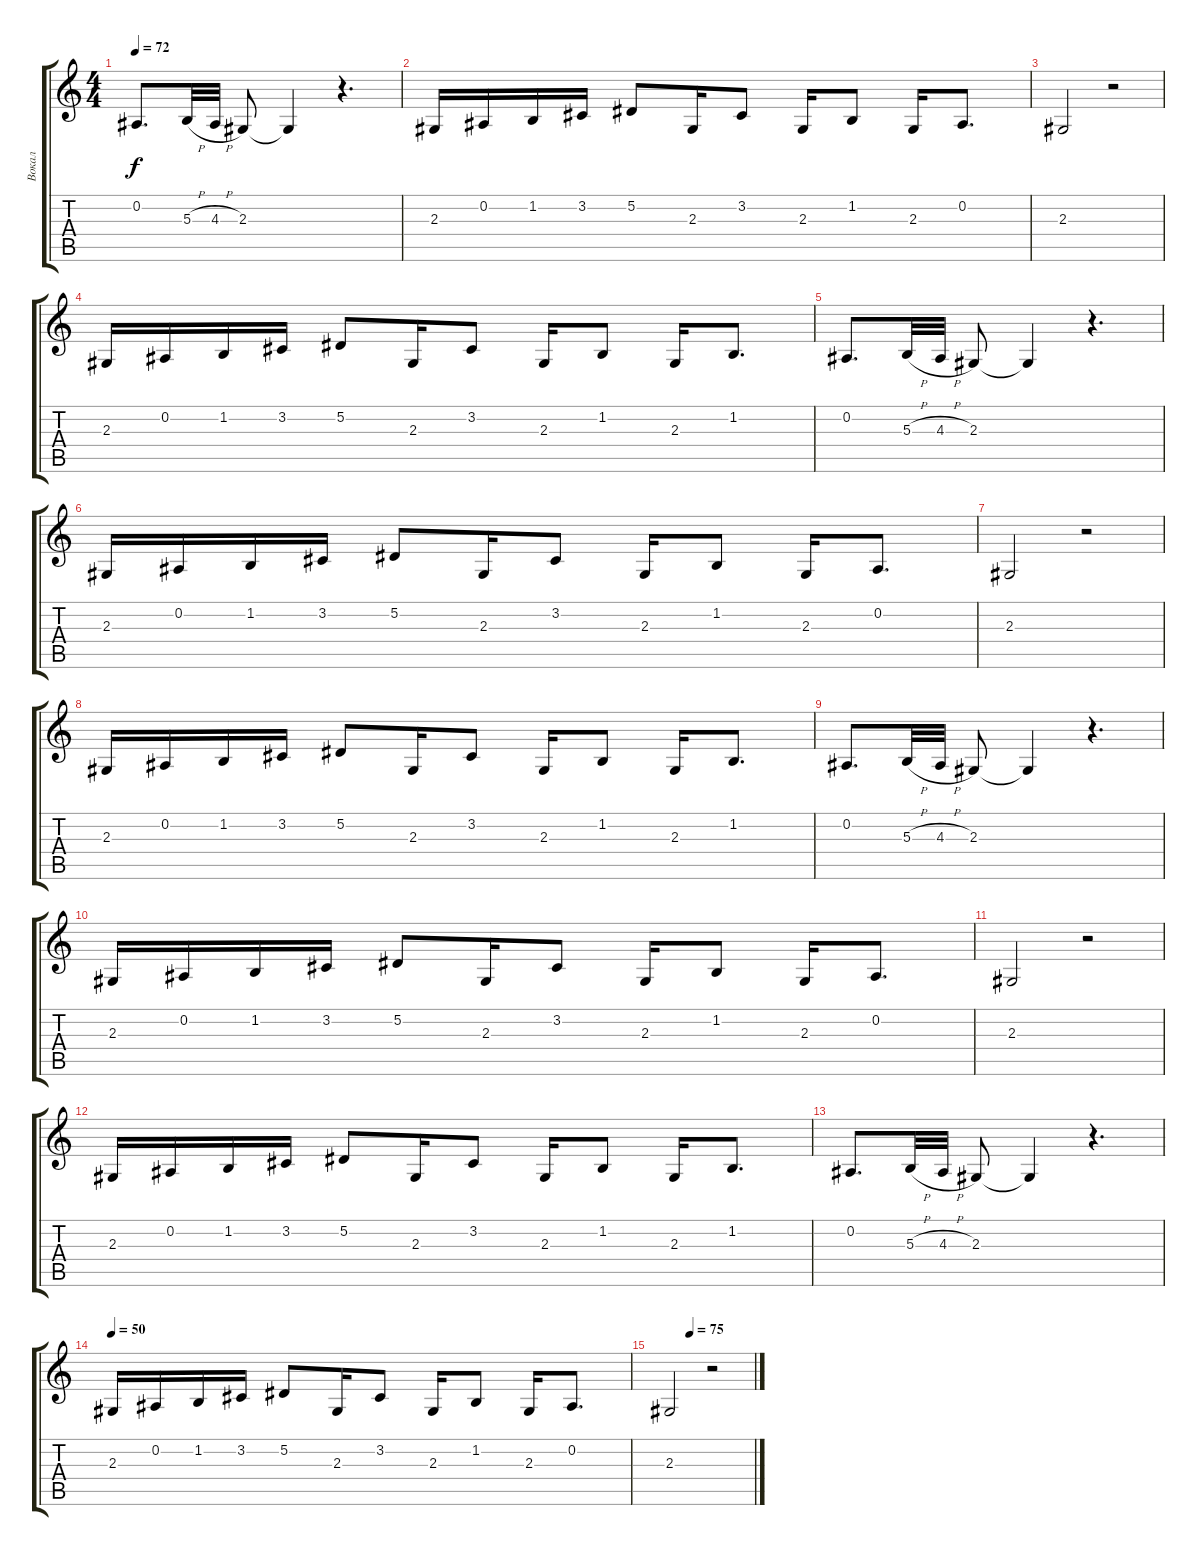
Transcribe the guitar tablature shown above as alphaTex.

\track ("Вокал" "Вокал") {instrument trumpet}
\staff {score tabs}
\tuning (Eb4 Bb3 Gb3 Db3 Ab2 Eb2) {hide}
\ts (4 4)
\tempo 72
\clef g2
\ks c
0.2.8{d dy f} 5.3{h}.32 4.3{h}.32 2.3.8 2.3{t}.4 r.4{d} |
2.3.16 0.2.16 1.2.16 3.2.16 5.2.8 2.3.16 3.2.8 2.3.16 1.2.8 2.3.16 0.2.8{d} |
2.3.2 r.2 |
2.3.16 0.2.16 1.2.16 3.2.16 5.2.8 2.3.16 3.2.8 2.3.16 1.2.8 2.3.16 1.2.8{d} |
0.2.8{d} 5.3{h}.32 4.3{h}.32 2.3.8 2.3{t}.4 r.4{d} |
2.3.16 0.2.16 1.2.16 3.2.16 5.2.8 2.3.16 3.2.8 2.3.16 1.2.8 2.3.16 0.2.8{d} |
2.3.2 r.2 |
2.3.16 0.2.16 1.2.16 3.2.16 5.2.8 2.3.16 3.2.8 2.3.16 1.2.8 2.3.16 1.2.8{d} |
0.2.8{d} 5.3{h}.32 4.3{h}.32 2.3.8 2.3{t}.4 r.4{d} |
2.3.16 0.2.16 1.2.16 3.2.16 5.2.8 2.3.16 3.2.8 2.3.16 1.2.8 2.3.16 0.2.8{d} |
2.3.2 r.2 |
2.3.16 0.2.16 1.2.16 3.2.16 5.2.8 2.3.16 3.2.8 2.3.16 1.2.8 2.3.16 1.2.8{d} |
0.2.8{d} 5.3{h}.32 4.3{h}.32 2.3.8 2.3{t}.4 r.4{d} |
\tempo 50
2.3.16 0.2.16 1.2.16 3.2.16 5.2.8 2.3.16 3.2.8 2.3.16 1.2.8 2.3.16 0.2.8{d} |
\tempo (75 0.25)
2.3.2 r.2
